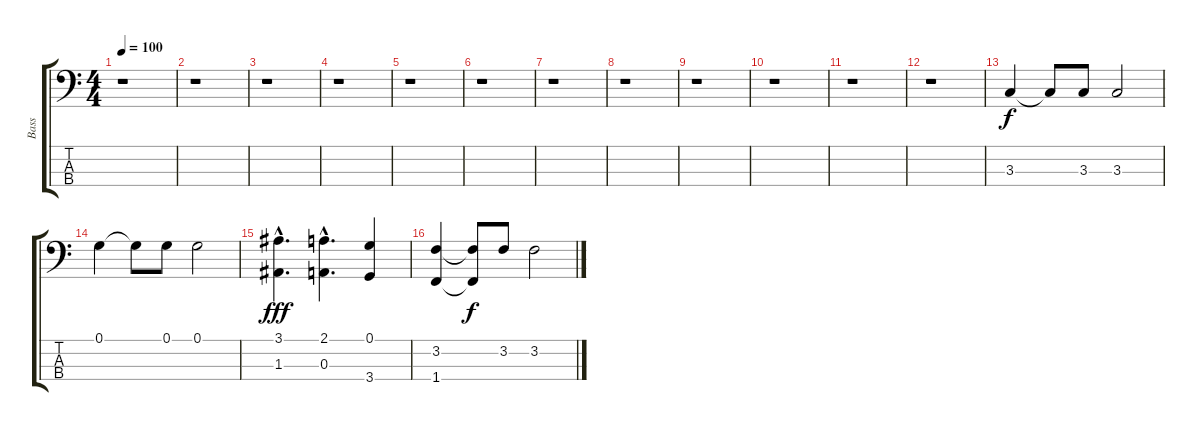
\track ("Bass " "Bass ") {instrument electricbassfinger}
\staff {score tabs}
\tuning (G2 D2 A1 E1) {hide}
\ts (4 4)
\tempo 100
\clef f4
\ks c
r.1{dy f instrument electricbassfinger} |
r.1 |
r.1 |
r.1 |
r.1 |
r.1 |
r.1 |
r.1 |
r.1 |
r.1 |
r.1 |
r.1 |
3.3.4 3.3{t}.8 3.3.8 3.3.2 |
0.1.4 0.1{t}.8 0.1.8 0.1.2 |
(3.1{hac} 1.3{hac}).4{d dy fff} (2.1{hac} 0.3{hac}).4{d} (0.1 3.4).4 |
(3.2 1.4).4 (3.2{t} 1.4{t}).8{dy f} 3.2.8 3.2.2
